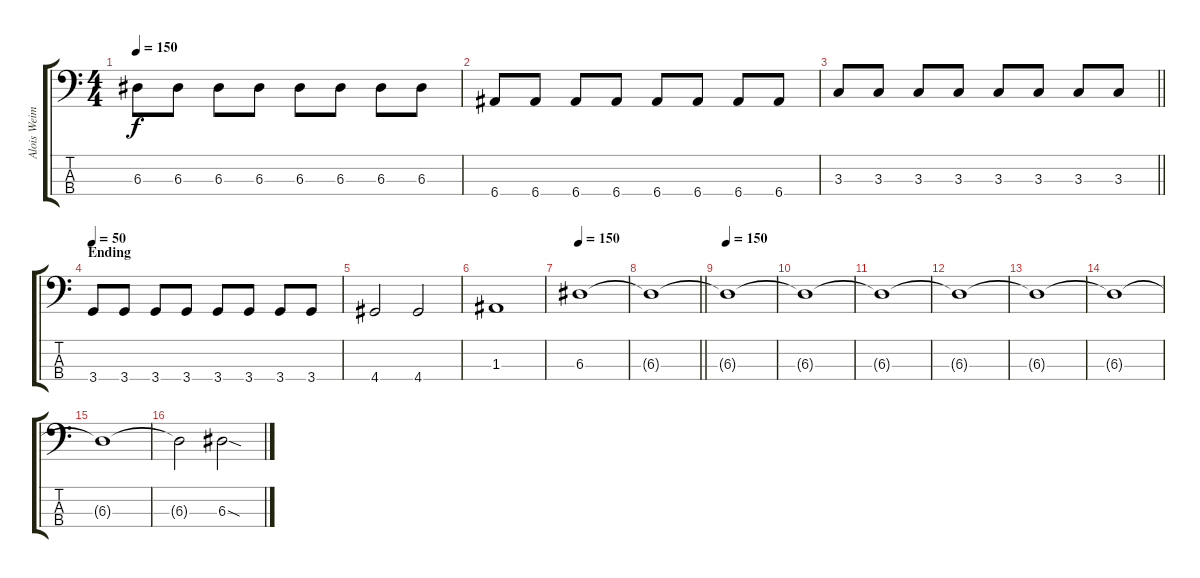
\track ("Alois Weimer" "Alois Weim") {instrument electricbasspick}
\staff {score tabs}
\tuning (G2 D2 A1 E1) {hide}
\ts (4 4)
\tempo 150
\clef f4
\ks c
6.3.8{dy f} 6.3.8 6.3.8 6.3.8 6.3.8 6.3.8 6.3.8 6.3.8 |
6.4.8 6.4.8 6.4.8 6.4.8 6.4.8 6.4.8 6.4.8 6.4.8 |
\barLineRight lightlight
3.3.8 3.3.8 3.3.8 3.3.8 3.3.8 3.3.8 3.3.8 3.3.8 |
\section ("" "Ending")
\tempo 50
3.4.8 3.4.8 3.4.8 3.4.8 3.4.8 3.4.8 3.4.8 3.4.8 |
4.4.2 4.4.2 |
1.3.1 |
\tempo 150
6.3.1 |
\barLineRight lightlight
6.3{t}.1 |
\tempo 150
6.3{t}.1 |
6.3{t}.1 |
6.3{t}.1 |
6.3{t}.1 |
6.3{t}.1 |
6.3{t}.1 |
6.3{t}.1 |
6.3{t}.2 6.3{sod}.2
